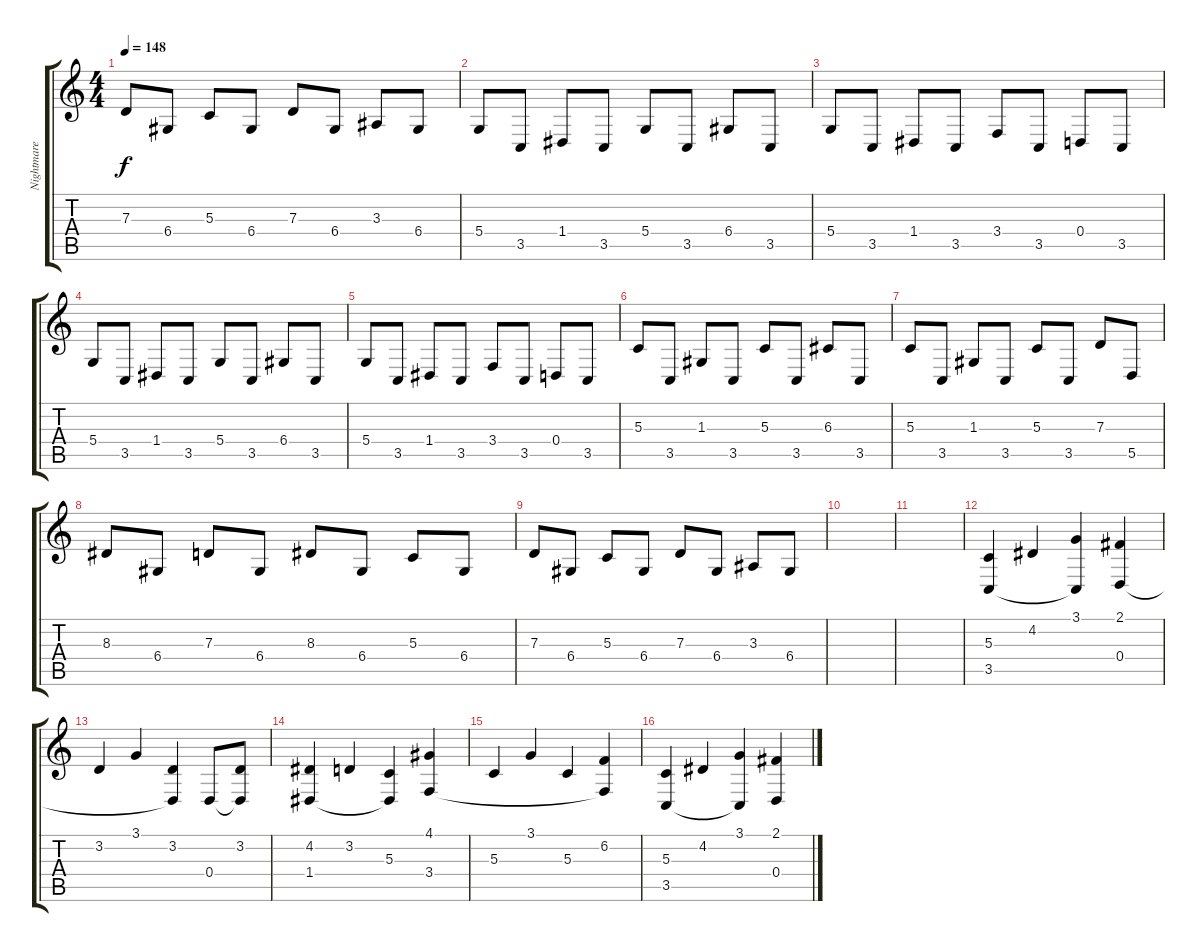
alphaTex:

\track ("Nightmare Industries" "Nightmare ") {instrument acousticgrandpiano}
\staff {score tabs}
\tuning (E4 B3 G3 D3 A2 E2) {hide}
\ts (4 4)
\tempo 148
\clef g2
\ks c
7.3.8{dy f} 6.4.8 5.3.8 6.4.8 7.3.8 6.4.8 3.3.8 6.4.8 |
5.4.8 3.5.8 1.4.8 3.5.8 5.4.8 3.5.8 6.4.8 3.5.8 |
5.4.8 3.5.8 1.4.8 3.5.8 3.4.8 3.5.8 0.4.8 3.5.8 |
5.4.8 3.5.8 1.4.8 3.5.8 5.4.8 3.5.8 6.4.8 3.5.8 |
5.4.8 3.5.8 1.4.8 3.5.8 3.4.8 3.5.8 0.4.8 3.5.8 |
5.3.8 3.5.8 1.3.8 3.5.8 5.3.8 3.5.8 6.3.8 3.5.8 |
5.3.8 3.5.8 1.3.8 3.5.8 5.3.8 3.5.8 7.3.8 5.5.8 |
8.3.8 6.4.8 7.3.8 6.4.8 8.3.8 6.4.8 5.3.8 6.4.8 |
7.3.8 6.4.8 5.3.8 6.4.8 7.3.8 6.4.8 3.3.8 6.4.8 |
|
|
(5.3 3.5).4 4.2.4 (3.1 3.5{t}).4 (2.1 0.4).4 |
3.2.4 3.1.4 (3.2 0.4{t}).4 0.4.8 (3.2 0.4{t}).8 |
(4.2 1.4).4 3.2.4 (5.3 1.4{t}).4 (4.1 3.4).4 |
5.3.4 3.1.4 5.3.4 (6.2 3.4{t}).4 |
(5.3 3.5).4 4.2.4 (3.1 3.5{t}).4 (2.1 0.4).4
